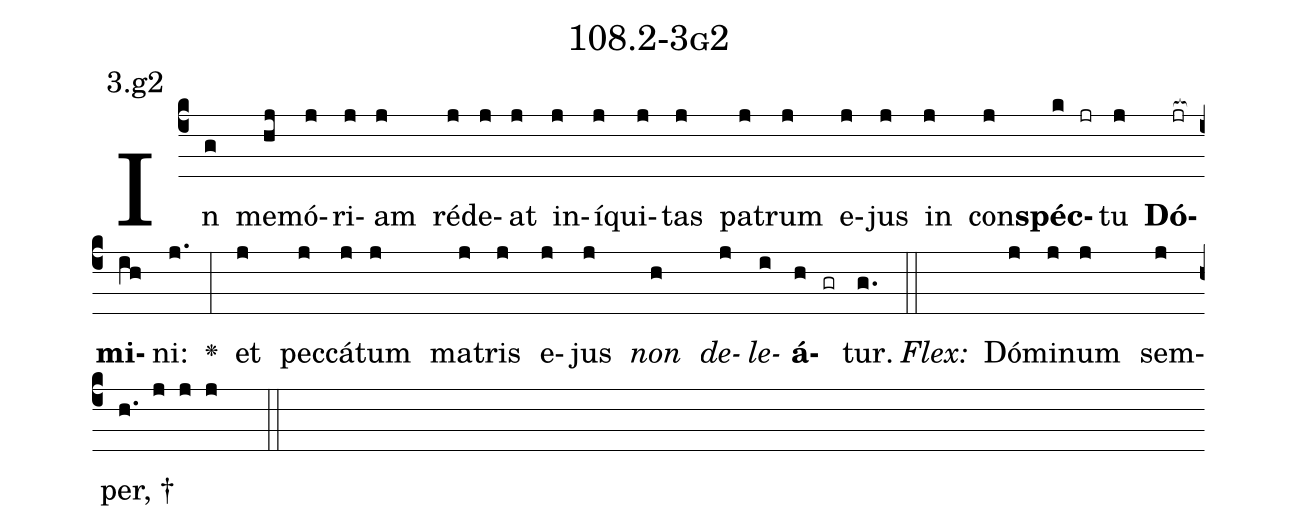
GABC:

name: 108.2-3g2;
annotation: 3.g2;
%%
(c4)In(g) me(hj)mó(j)ri(j)am(j) réd(j)e(j)at(j) in(j)í(j)qui(j)tas(j) pa(j)trum(j) e(j)jus(j) in(j) con(j)<b>spéc</b>(k jr)tu(j) <b>Dó</b>(jr[ocb:1{])<b>mi</b>(ih[ocb:0}])ni:(j.) <v>\greheightstar</v>(:) et(j) pec(j)cá(j)tum(j) ma(j)tris(j) e(j)jus(j) <i>non</i>(h) <i>de</i>(j)<i>le</i>(i)<b>á</b>(h gr)tur.(g.) (::)
<i>Flex:</i>()  Dó(j)mi(j)num(j) sem(j)per, †(h. j j j  ::)

%E(j) u(h) o(j) u(i) a(h) e.(g.) (::)
